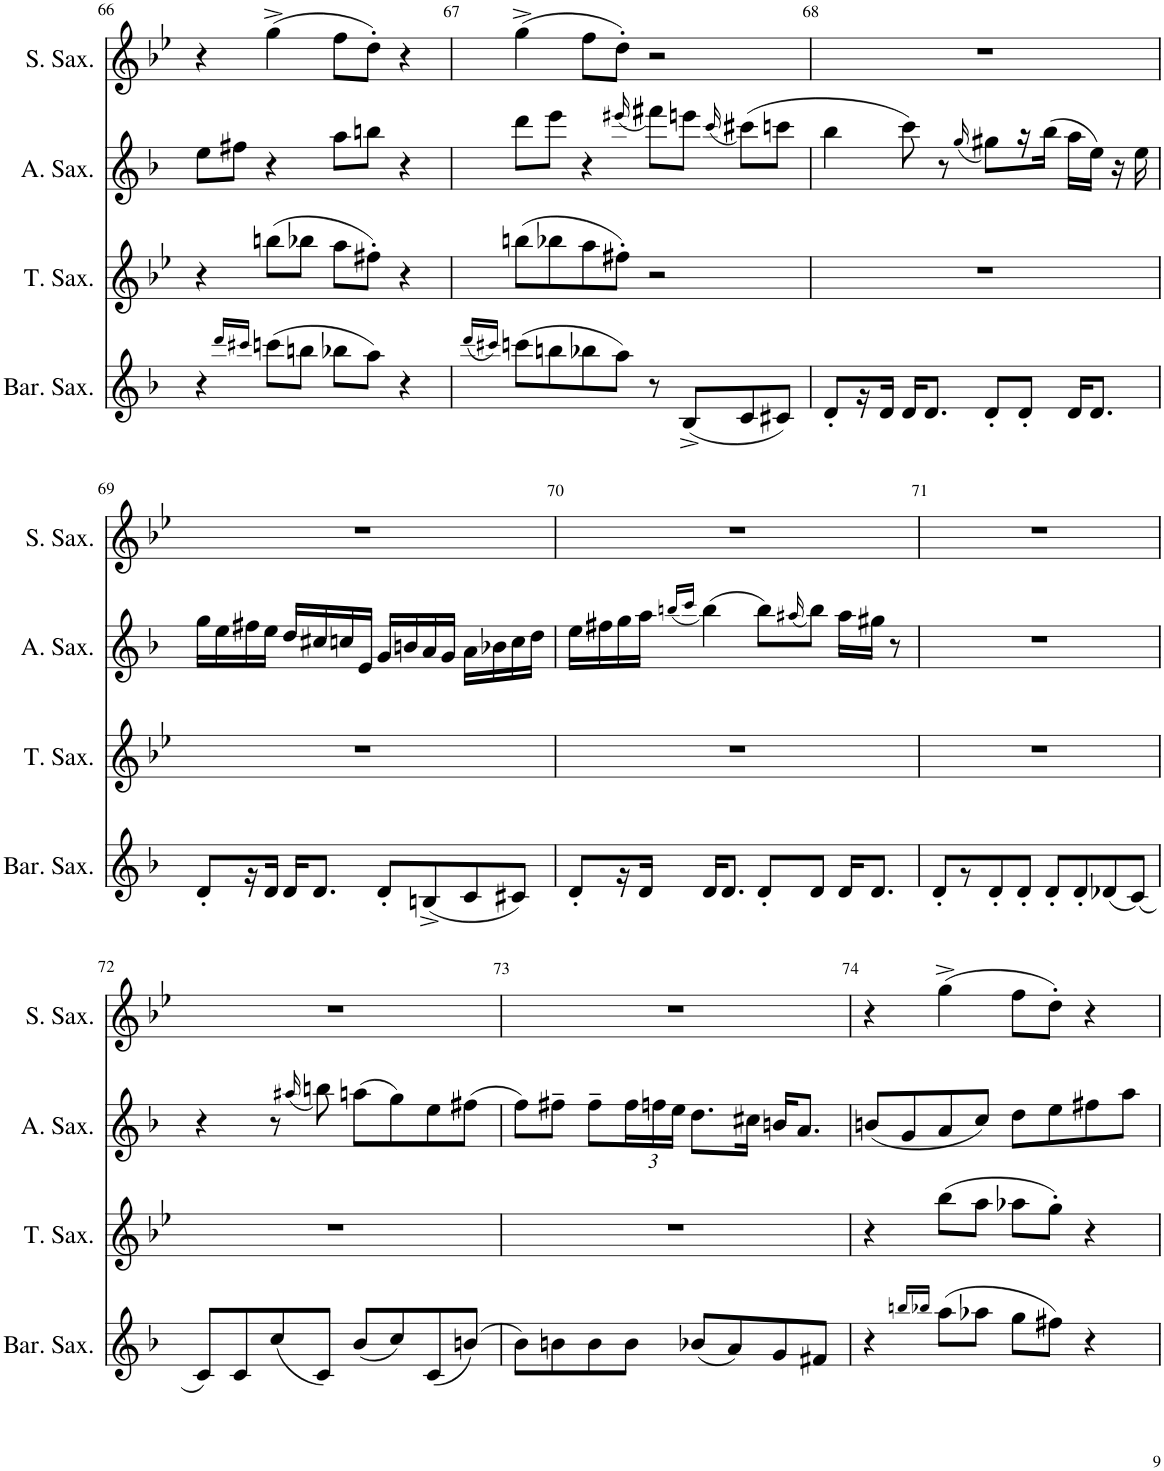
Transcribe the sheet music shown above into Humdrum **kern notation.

**kern	**kern	**kern	**kern
*part4	*part3	*part2	*part1
*staff4	*staff3	*staff2	*staff1
*I"Baritone Saxophone	*I"Tenor Saxophone	*I"Alto Saxophone	*I"Soprano Saxophone
*I'Bar. Sax.	*I'T. Sax.	*I'A. Sax.	*I'S. Sax.
!!LO:PB:g=z
*clefG2	*clefG2	*clefG2	*clefG2
*Trd12c21	*Trd8c14	*Trd5c9	*Trd1c2
*k[b-]	*k[b-e-]	*k[b-]	*k[b-e-]
*M4/4	*M4/4	*M4/4	*M4/4
=66	=66	=66	=66
4r	4r	8ee\L	4r
.	.	8ff#X\J	.
16qddd/LL	.	.	.
16qccc#X/JJ	.	.	.
(8cccn\L	(8bbn\L	4r	(4gg^\
8bbn\J	8bb-X\J	.	.
8bb-X\L	8aa\L	8aa\L	8ff\L
8aa\J)	8ff#X'\J)	8bbn\J	8dd'\J)
4r	4r	4r	4r
=67	=67	=67	=67
(16qddd/LL	.	.	.
16qccc#X/JJ)	.	.	.
(8cccn\L	(8bbn\L	8ddd\L	(4gg^\
8bbn\	8bb-X\	8eee\J	.
8bb-X\	8aa\	4r	8ff\L
8aa\J)	8ff#X'\J)	.	8dd'\J)
.	.	(16qeee#X/	.
8r	2r	8fff#X\L)	2r
(8B-^/L	.	8eeen\J	.
.	.	(16qccc/	.
8c/	.	(8ccc#X\L)	.
8c#X/J)	.	8cccn\J	.
=68	=68	=68	=68
8d'/L	1r	4bb-\	1r
16r	.	.	.
16d/JJ	.	.	.
16d/KL	.	8ccc\)	.
8.d/J	.	.	.
.	.	8r	.
.	.	(16qgg/	.
8d'/L	.	8gg#X\L)	.
8d'/J	.	16r	.
.	.	(16bb-\JJ	.
16d/KL	.	16aa\LL	.
8.d/J	.	16ee\JJ)	.
.	.	16r	.
.	.	16ee\	.
!!LO:LB:g=z
=69	=69	=69	=69
8d'/L	1r	16gg\LL	1r
.	.	16ee\	.
16r	.	16ff#X\	.
16d/JJ	.	16ee\JJ	.
16d/KL	.	16dd/LL	.
8.d/J	.	16cc#X/	.
.	.	16ccn/	.
.	.	16e/JJ	.
8d'/L	.	16g/LL	.
.	.	16bn/	.
(8Bn^/	.	16a/	.
.	.	16g/JJ	.
8c/	.	16a\LL	.
.	.	16b-X\	.
8c#X/J)	.	16cc\	.
.	.	16dd\JJ	.
=70	=70	=70	=70
8d'/L	1r	16ee\LL	1r
.	.	16ff#X\	.
16r	.	16gg\	.
16d/JJ	.	16aa\JJ	.
.	.	(16qbbn/LL	.
.	.	16qccc/JJ	.
16d/KL	.	(4bb\)	.
8.d/J	.	.	.
8d'/L	.	8bb\L)	.
.	.	(16qaa#X/	.
8d/J	.	8bb\J)	.
16d/KL	.	16aa#\LL	.
8.d/J	.	16gg#X\JJ	.
.	.	8r	.
=71	=71	=71	=71
8d'/L	1r	1r	1r
8r	.	.	.
8d'/	.	.	.
8d'/J	.	.	.
8d'/L	.	.	.
8d'/	.	.	.
(8d-X/	.	.	.
(8c/J)	.	.	.
!!LO:LB:g=z
=72	=72	=72	=72
8c/L)	1r	4r	1r
8c/	.	.	.
(8cc/	.	8r	.
.	.	(16qaa#X/	.
8c/J)	.	8bbn\)	.
(8b-/L	.	(8aan\L	.
8cc/)	.	8gg\)	.
(8c/	.	8ee\	.
(8bn/J)	.	(8ff#X\J	.
=73	=73	=73	=73
8b-\L)	1r	8ff\L)	1r
8bn\	.	8ff#X~\J	.
8b\	.	8ff#~\L	.
*	*	*Xbrackettup	*
8b\J	.	24ff#\L	.
.	.	24ffn\	.
.	.	24ee\JJ	.
(8b-X/L	.	8.dd\L	.
8a/)	.	.	.
.	.	16cc#X\Jk	.
8g/	.	16bn/KL	.
.	.	8.a/J	.
8f#X/J	.	.	.
=74	=74	=74	=74
4r	4r	(8bn/L	4r
.	.	8g/	.
16qbbn/LL	.	.	.
16qbb-X/JJ	.	.	.
(8aa\L	(8bb-\L	8a/	(4gg^\
8aa-X\J	8aa\J	8cc/J)	.
8gg\L	8aa-X\L	8dd\L	8ff\L
8ff#X\J)	8gg'\J)	8ee\	8dd'\J)
4r	4r	8ff#X\	4r
.	.	8aa\J	.
=	=	=	=
*-	*-	*-	*-
